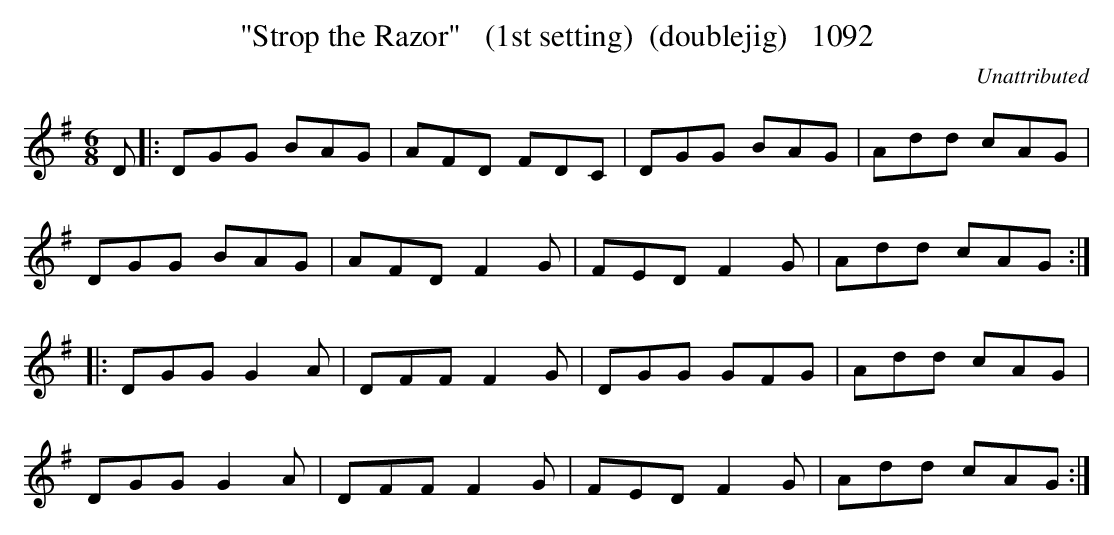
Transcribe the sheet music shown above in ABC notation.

X:1
T:"Strop the Razor"   (1st setting)  (doublejig)   1092
C:Unattributed
BRENNAN July 2003 (HTTP://WWW.SOSYOURMOM.COM)
M:6/8
L:1/8
K:G
D|:DGG BAG|AFD FDC|DGG BAG|Add cAG|
DGG BAG|AFD F2G|FED F2G|Add cAG:|
|:DGG G2A|DFF F2G|DGG GFG|Add cAG|
DGG G2A|DFF F2G|FED F2G|Add cAG:|
